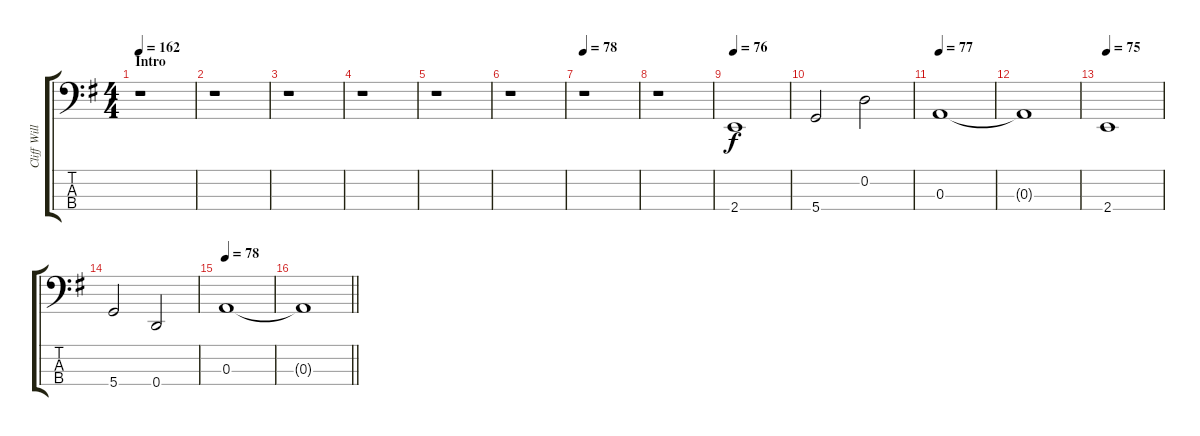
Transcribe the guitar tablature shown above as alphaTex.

\track ("Cliff Williams" "Cliff Will") {instrument electricbasspick}
\staff {score tabs}
\tuning (G2 D2 A1 D1) {hide}
\ts (4 4)
\section ("" "Intro")
\tempo 162
\tempo 76
\tempo 162
\clef f4
\ks eminor
r.1{dy f instrument electricbasspick} |
r.1 |
r.1 |
r.1 |
r.1 |
r.1 |
\tempo 78
r.1 |
r.1 |
\tempo 76
2.4.1 |
5.4.2 0.2.2 |
\tempo 77
0.3.1 |
0.3{t}.1 |
\tempo 75
2.4.1 |
5.4.2 0.4.2 |
\tempo 78
0.3.1 |
\barLineRight lightlight
0.3{t}.1
